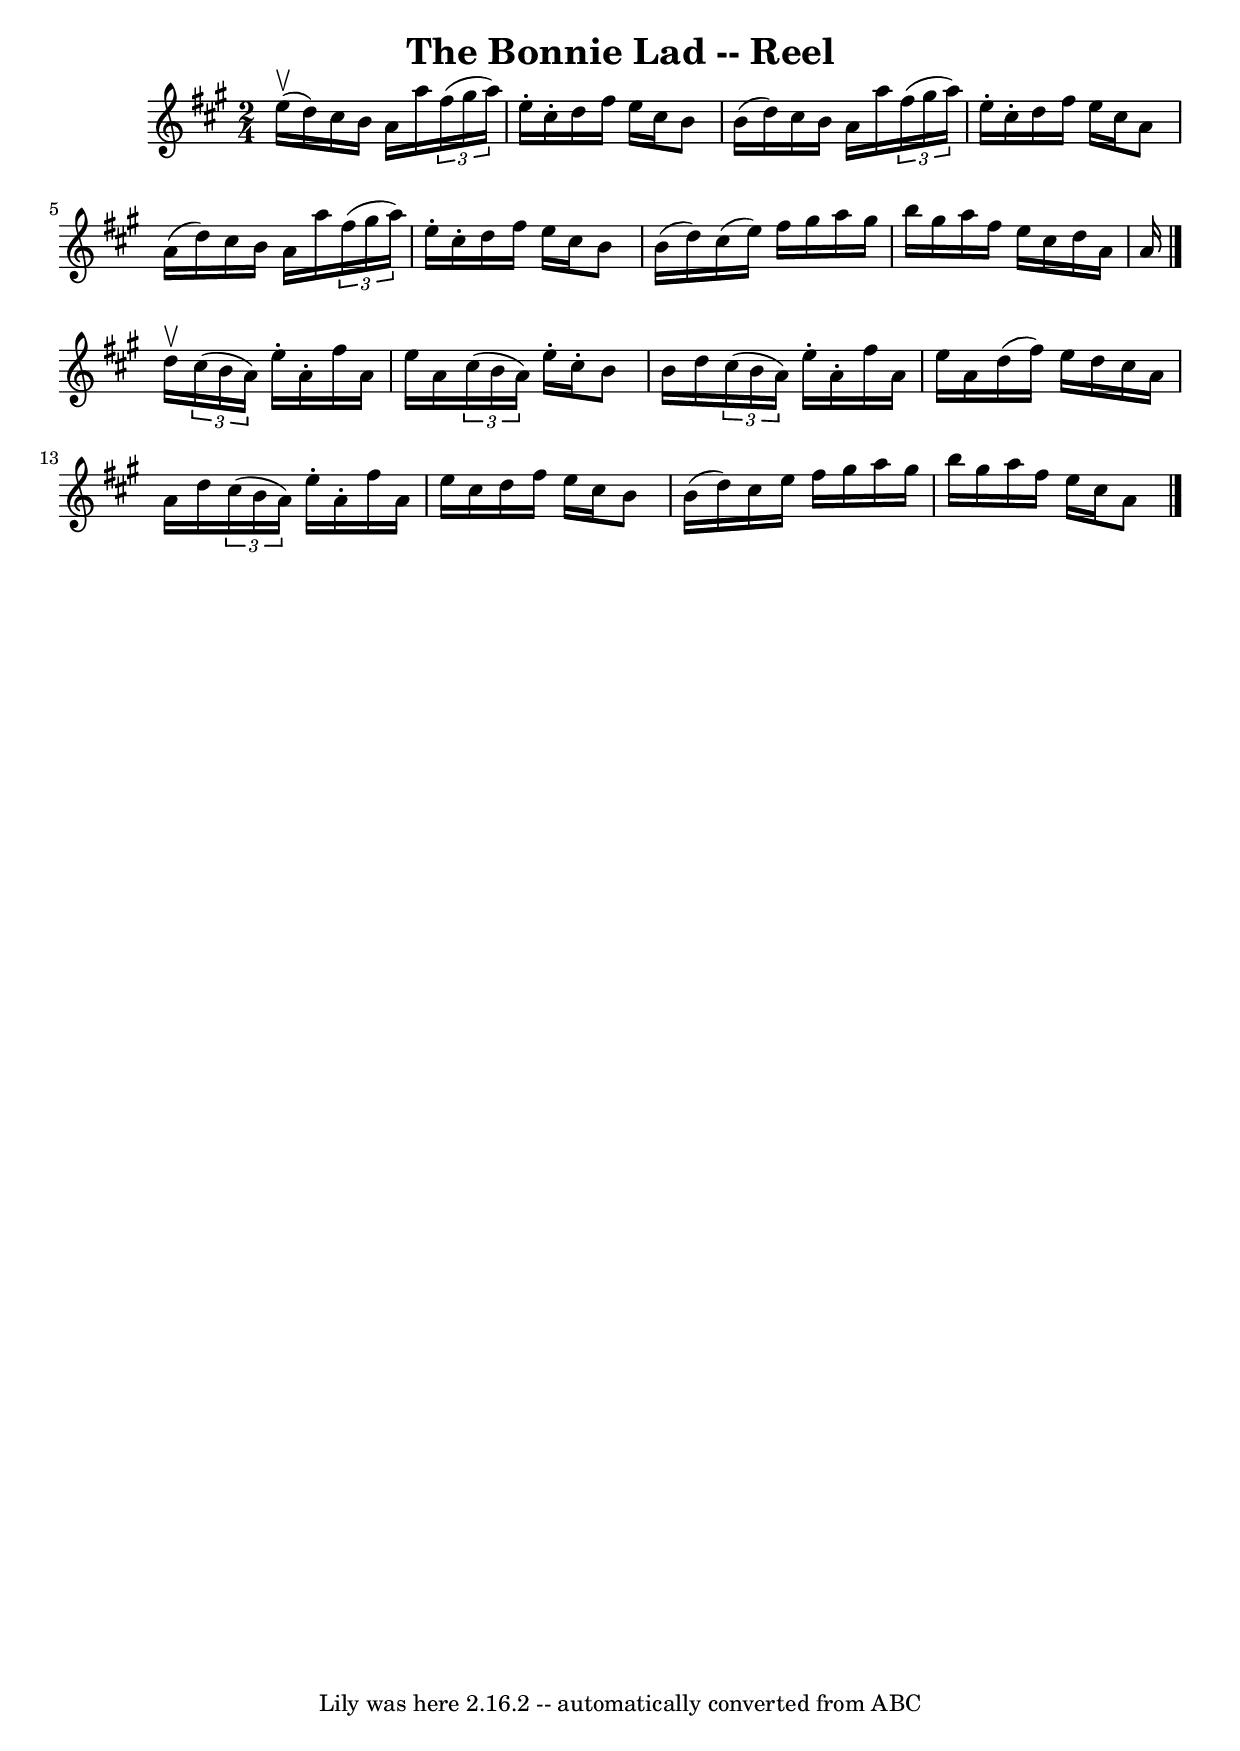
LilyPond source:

\version "2.7.40"
\include "Mammoth.ily"
\header {
	%% book = "Ryan's Mammoth Collection"
	crossRefNumber = "1"
	footnotes = ""
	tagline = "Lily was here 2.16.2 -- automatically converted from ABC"
	title = "The Bonnie Lad -- Reel"
}
voicedefault =  {


\time 2/4 
\key a \major e''16^\upbow(d''16) |
 cis''16 b'16 
 a'16 a''16    \times 2/3 { fis''16 (gis''16 a''16) } e''16 
-. cis''16 -. |
 d''16 fis''16 e''16 cis''16 b'8 b'16 
(d''16) |
 cis''16 b'16 a'16 a''16    \times 2/3 {   
fis''16 (gis''16 a''16) } e''16 -. cis''16 -. |
 d''16    
fis''16 e''16 cis''16 a'8 a'16 (d''16) |
 cis''16   
 b'16 a'16 a''16    \times 2/3 { fis''16 (gis''16 a''16) }   
e''16 -. cis''16 -. |
 d''16 fis''16 e''16 cis''16 b'8    
b'16 (d''16) |
 cis''16 (e''16) fis''16 gis''16    
a''16 gis''16 b''16 gis''16  |
 a''16 fis''16 e''16    
cis''16 d''16 a'16 a'16  \bar "|." d''16^\upbow |
   
\times 2/3 { cis''16 (b'16 a'16) } e''16 -. a'16 -. fis''16    
a'16 e''16 a'16  |
   \times 2/3 { cis''16 (b'16 a'16) } 
 e''16 -. cis''16 -. b'8 b'16 d''16  |
   \times 2/3 {   
cis''16 (b'16 a'16) } e''16 -. a'16 -. fis''16 a'16 e''16  
 a'16  |
 d''16 (fis''16) e''16 d''16 cis''16 a'16    
a'16 d''16  |
     \times 2/3 { cis''16 (b'16 a'16) }   
e''16 -. a'16 -. fis''16 a'16 e''16 cis''16  |
 d''16    
fis''16 e''16 cis''16 b'8 b'16 (d''16) |
 cis''16    
e''16 fis''16 gis''16 a''16 gis''16 b''16 gis''16  |
   
a''16 fis''16 e''16 cis''16 a'8    \bar "|."   
}

\score{
    <<

	\context Staff="default"
	{
	    \voicedefault 
	}

    >>
	\layout {
	}
	\midi {}
}
